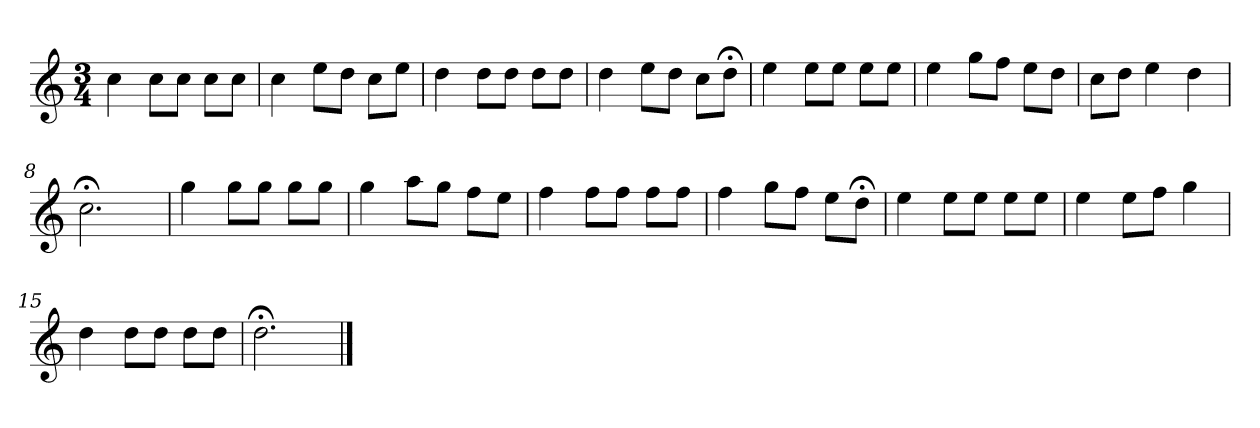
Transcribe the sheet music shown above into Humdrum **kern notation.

**kern
*part1
*staff1
*k[]
*C:
*M3/4
*MM120
=1
4cc
8ccL
8ccJ
8ccL
8ccJ
=2
4cc
8eeL
8ddJ
8ccL
8eeJ
=3
4dd
8ddL
8ddJ
8ddL
8ddJ
=4
4dd
8eeL
8ddJ
8ccL
8dd;<J
=5
4ee
8eeL
8eeJ
8eeL
8eeJ
=6
4ee
8ggL
8ffJ
8eeL
8ddJ
=7
8ccL
8ddJ
4ee
4dd
=8
2.cc;<
=9
4gg
8ggL
8ggJ
8ggL
8ggJ
=10
4gg
8aaL
8ggJ
8ffL
8eeJ
=11
4ff
8ffL
8ffJ
8ffL
8ffJ
=12
4ff
8ggL
8ffJ
8eeL
8dd;<J
=13
4ee
8eeL
8eeJ
8eeL
8eeJ
=14
4ee
8eeL
8ffJ
4gg
=15
4dd
8ddL
8ddJ
8ddL
8ddJ
=16
2.dd;<
==
*-
